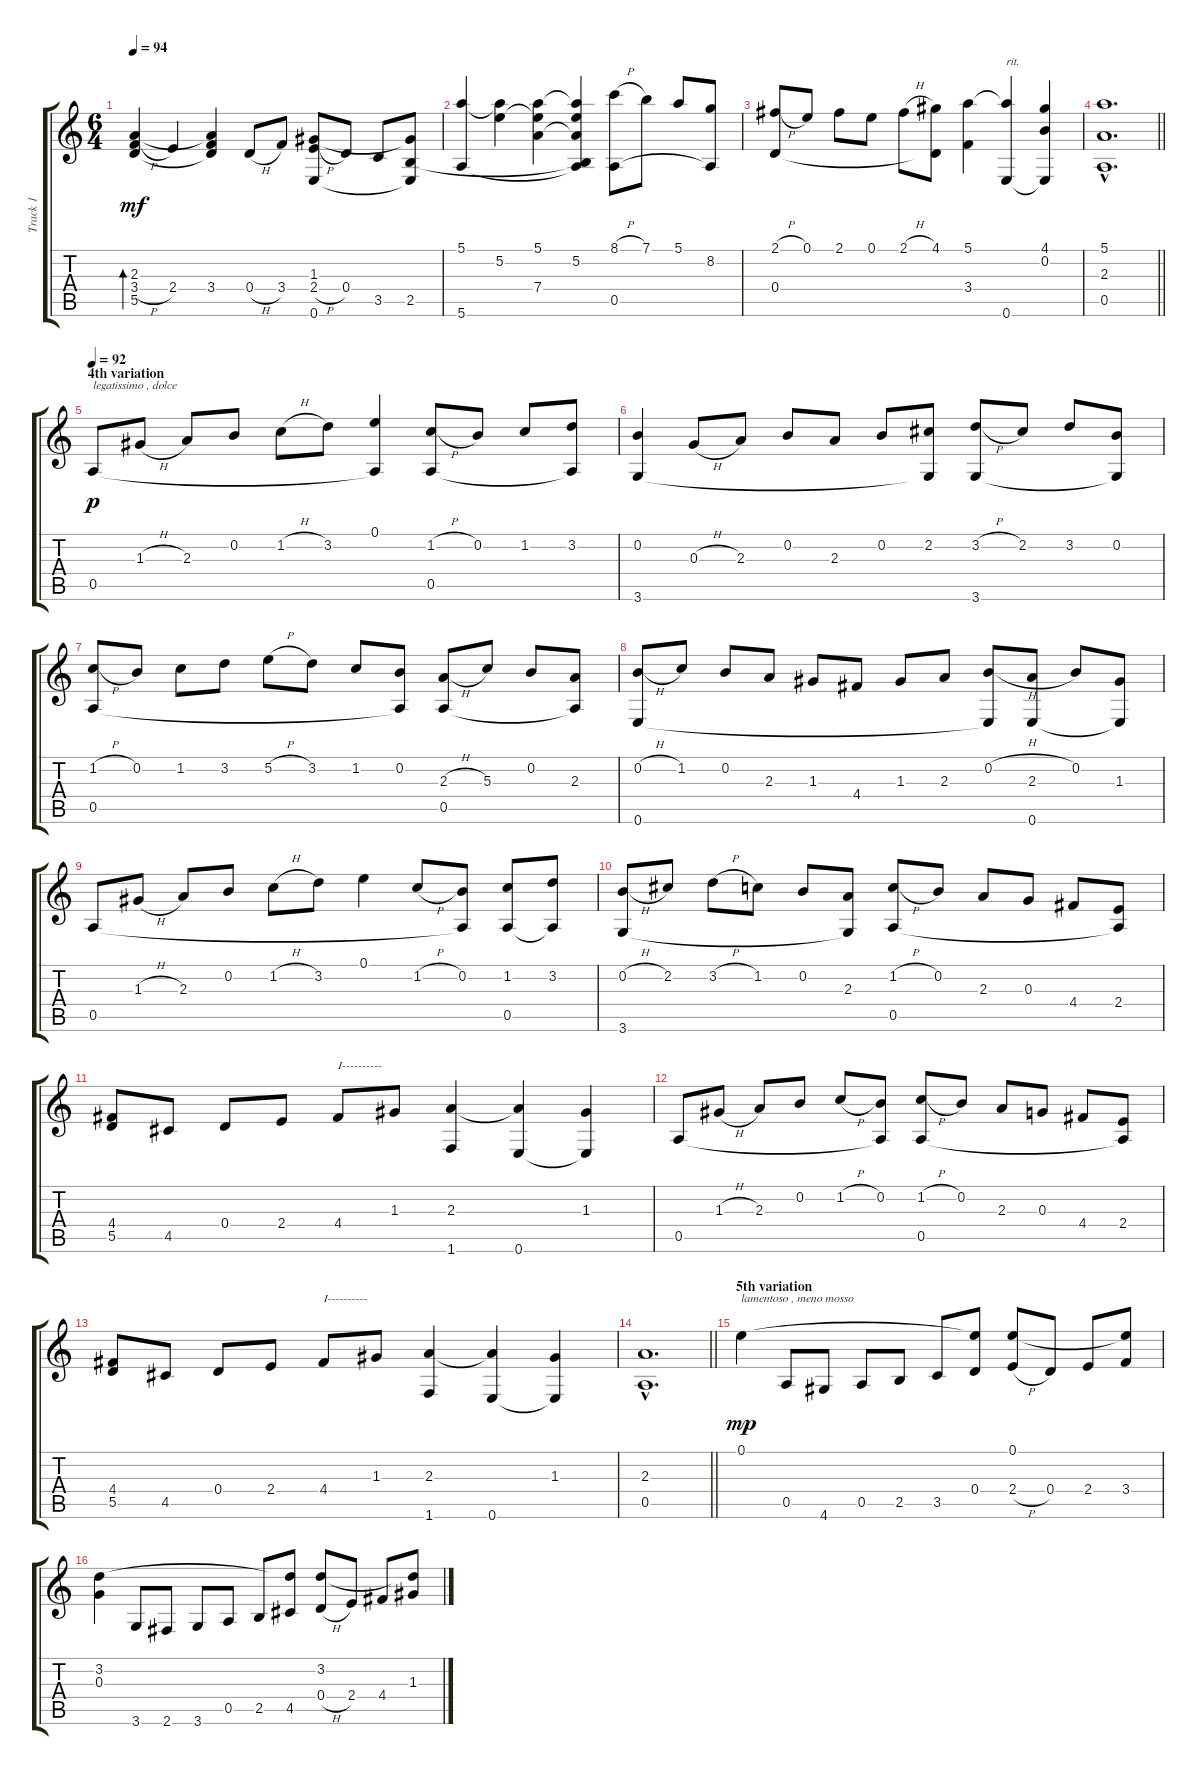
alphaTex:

\track ("Track 1" "Track 1") {instrument acousticguitarnylon}
\staff {score tabs}
\tuning (E4 B3 G3 D3 A2 E2) {hide}
\ts (6 4)
\tempo 94
\clef g2
\ks c
(2.3 3.4{h} 5.5).4{bd 120 dy mf} 2.4.4 (2.3{t} 3.4 5.5{t}).4 0.4{h}.8 3.4.8 (1.3 2.4{h} 0.6).8 0.4.8 3.5.8 (1.3{t} 2.5 0.6{t}).8 |
(5.1 5.6).4 (5.1{t} 5.2).4 (5.1 5.2{t} 7.4).4 (5.1{t} 5.2 7.4{t} 2.5{t} 5.6{t}).4 (8.1{h} 0.5).8 7.1.8 5.1.8 (8.2 0.5{t}).8 |
(2.1{h} 0.4).8 0.1.8 2.1.8 0.1.8 2.1{h}.8 (4.1 0.4{t}).8 (5.1 3.4).4 (5.1{t} 0.6).4{txt "rit."} (4.1 0.2 0.6{t}).4 |
\barLineRight lightlight
(5.1{hac} 2.3{hac} 0.5{hac}).1{d} |
\section ("" "4th variation")
\tempo 92
0.5.8{txt "legatissimo , dolce" dy p} 1.3{h}.8 2.3.8 0.2.8 1.2{h}.8 3.2.8 (0.1 0.5{t}).4 (1.2{h} 0.5).8 0.2.8 1.2.8 (3.2 0.5{t}).8 |
(0.2 3.6).4 0.3{h}.8 2.3.8 0.2.8 2.3.8 0.2.8 (2.2 3.6{t}).8 (3.2{h} 3.6).8 2.2.8 3.2.8 (0.2 3.6{t}).8 |
(1.2{h} 0.5).8 0.2.8 1.2.8 3.2.8 5.2{h}.8 3.2.8 1.2.8 (0.2 0.5{t}).8 (2.3{h} 0.5).8 5.3.8 0.2.8 (2.3 0.5{t}).8 |
(0.2{h} 0.6).8 1.2.8 0.2.8 2.3.8 1.3.8 4.4.8 1.3.8 2.3.8 (0.2{h} 0.6{t}).8 (2.3 0.6).8 0.2.8 (1.3 0.6{t}).8 |
0.5.8 1.3{h}.8 2.3.8 0.2.8 1.2{h}.8 3.2.8 0.1.4 1.2{h}.8 (0.2 0.5{t}).8 (1.2 0.5).8 (3.2 0.5{t}).8 |
(0.2{h} 3.6).8 2.2.8 3.2{h}.8 1.2.8 0.2.8 (2.3 3.6{t}).8 (1.2{h} 0.5).8 0.2.8 2.3.8 0.3.8 4.4.8 (2.4 0.5{t}).8 |
(4.4 5.5).8 4.5.8 0.4.8 2.4.8 4.4.8{txt "I----------"} 1.3.8 (2.3 1.6).4 (2.3{t} 0.6).4 (1.3 0.6{t}).4 |
0.5.8 1.3{h}.8 2.3.8 0.2.8 1.2{h}.8 (0.2 0.5{t}).8 (1.2{h} 0.5).8 0.2.8 2.3.8 0.3.8 4.4.8 (2.4 0.5{t}).8 |
(4.4 5.5).8 4.5.8 0.4.8 2.4.8 4.4.8{txt "I----------"} 1.3.8 (2.3 1.6).4 (2.3{t} 0.6).4 (1.3 0.6{t}).4 |
\barLineRight lightlight
(2.3{hac} 0.5{hac}).1{d} |
\section ("" "5th variation")
0.1.4{txt "lamentoso , meno mosso" dy mp} 0.5.8 4.6.8 0.5.8 2.5.8 3.5.8 (0.1{t} 0.4).8 (0.1 2.4{h}).8 0.4.8 2.4.8 (0.1{t} 3.4).8 |
(3.2 0.3).4 3.6.8 2.6.8 3.6.8 0.5.8 2.5.8 (3.2{t} 4.5).8 (3.2 0.4{h}).8 2.4.8 4.4.8 (3.2{t} 1.3).8
